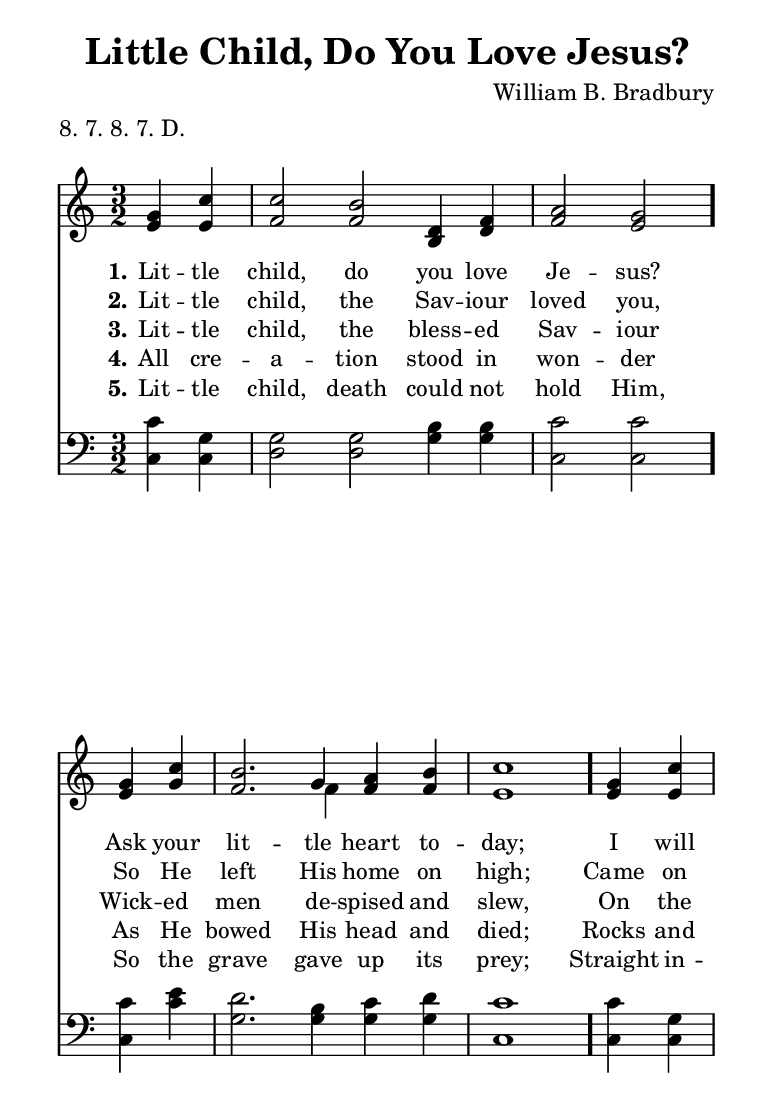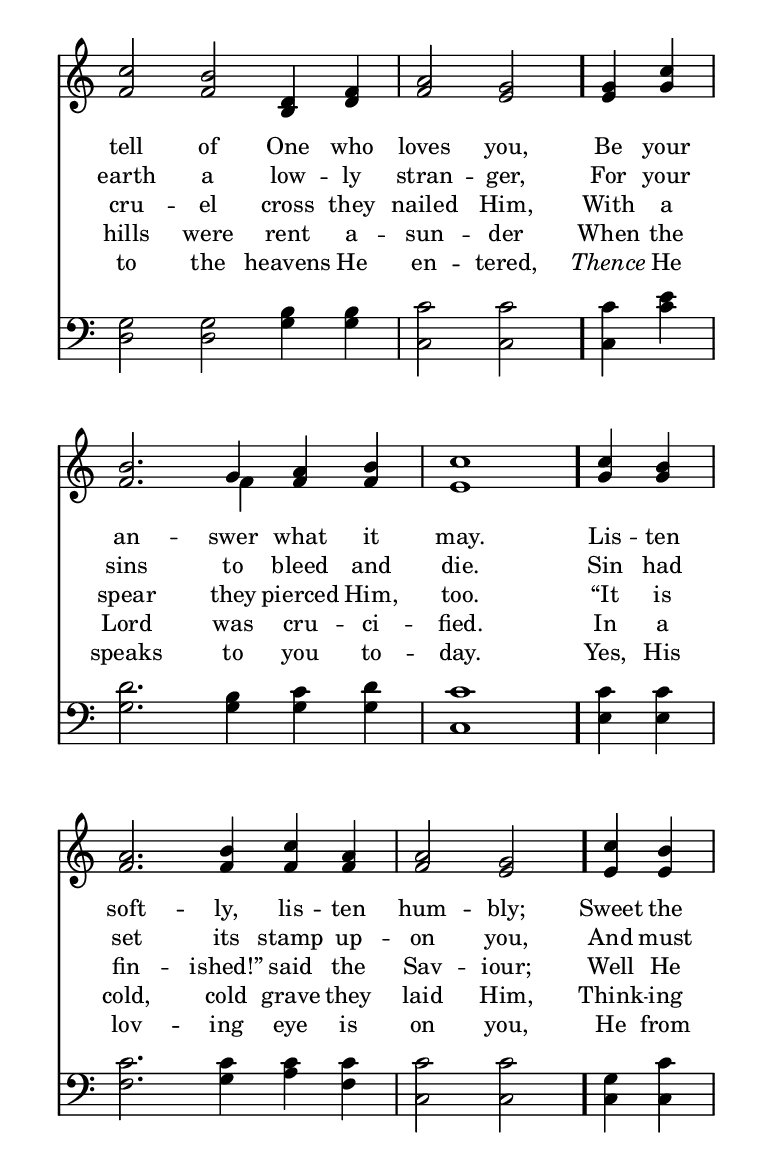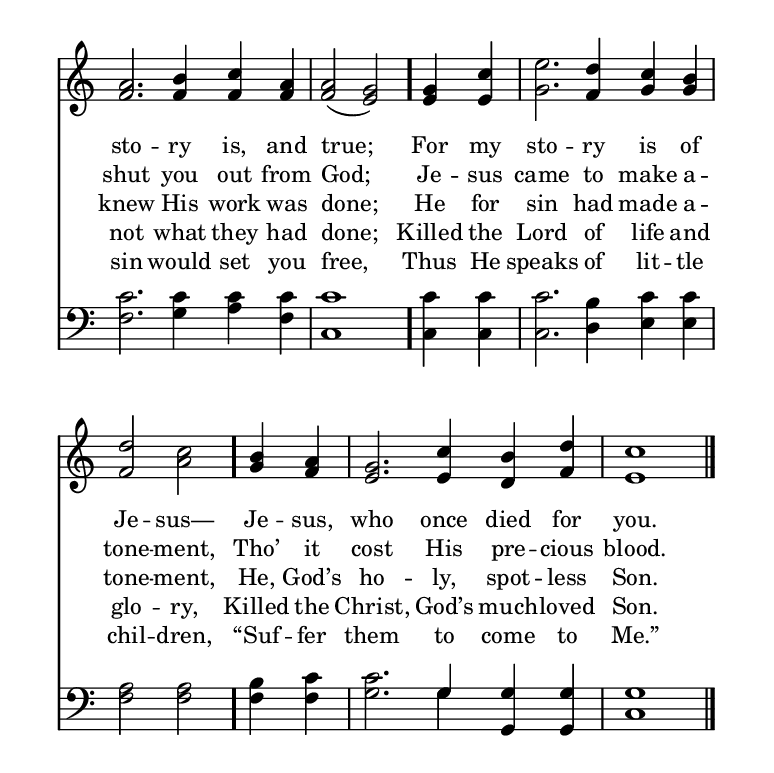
\include "common/global.ily"
\paper {
  \include "common/paper.ily"
}

\header{
  %children
  hymnnumber = "319"
  title = "Little Child, Do You Love Jesus?" % not found at hymnary.org
  tunename = "Montclair"
  meter = "8. 7. 8. 7. D."
  poet = ""
  composer = "William B. Bradbury" % see https://hymnary.org/tune/montclair_bradbury
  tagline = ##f
}

global = {
  \include "common/overrides.ily"
  \override Staff.TimeSignature.style = #'numbered
  \time 3/2
  \override Score.MetronomeMark.transparent = ##t % hide all fermata changes too
  \tempo 4=120
  \key c \major
  \partial 2
  \autoBeamOff
}

patternA = { c4 c | c2 c }
patternB = { c4 c | c2. c4 c c | c1 }
patternC = { c4 c | c2. c4 c c | c2 c }

notesSoprano = {
\global
\relative c'' {

  \changePitch \patternA { g c | c b d, f | a g }
  \changePitch \patternB { g c | b g a b | c }
  \changePitch \patternA { g c | c b d, f | a g }
  \changePitch \patternB { g c | b g a b | c }

  \changePitch \patternC { c b | a b c a | a g }
  \changePitch \patternC { c b | a b c a | a( g) }
  \changePitch \patternC { g c | e d c b | d c }
  \changePitch \patternB { b a | g c b d | c }

  \bar "|."

}
}

notesAlto = {
\global
\relative e' {

  \changePitch \patternA { e e | f f b, d | f e }
  \changePitch \patternB { e g | f f f f | e }
  \changePitch \patternA { e e | f f b, d | f e }
  \changePitch \patternB { e g | f f f f | e }

  \changePitch \patternC { g g | f f f f | f e }
  \changePitch \patternC { e e | f f f f | f( e) }
  \changePitch \patternC { e e | g f g g | f a }
  \changePitch \patternB { g f | e e d f | e }

}
}

notesTenor = {
\global
\relative a {

  \changePitch \patternA { c g | g g b b | c c }
  \changePitch \patternB { c e | d b c d | c }
  \changePitch \patternA { c g | g g b b | c c }
  \changePitch \patternB { c e | d b c d | c }

  \changePitch \patternC { c c | c c c c | c c }
  \changePitch \patternB { g c | c c c c | c }
  \changePitch \patternC { c c | c b c c | a a }
  \changePitch \patternB { b c | c g g g | g }

}
}

notesBass = {
\global
\relative f {

  \changePitch \patternA { c c | d d g g | c, c }
  \changePitch \patternB { c c' | g g g g | c, }
  \changePitch \patternA { c c | d d g g | c, c }
  \changePitch \patternB { c c' | g g g g | c, }

  \changePitch \patternC { e e | f g a f | c c }
  \changePitch \patternB { c c | f g a f | c }
  \changePitch \patternC { c c | c d e e | f f }
  \changePitch \patternB { f f | g g g, g | c }

}
}

wordsA = \lyricmode {
\set stanza = "1."

Lit -- tle child, do you love Je -- sus? \bar "."
Ask your lit -- tle heart to -- day; \bar "."
I will tell of One who loves you, \bar "."
Be your an -- swer what it may. \bar "."
Lis -- ten soft -- ly, lis -- ten hum -- bly; \bar "."
Sweet the sto -- ry is, and true; \bar "."
For my sto -- ry is of Je -- sus— \bar "."
Je -- sus, who once died for you. \bar "."

}

wordsB = \lyricmode {
\set stanza = "2."

Lit -- tle child, the Sav -- iour loved you,
So He left His home on high;
Came on earth a low -- ly stran -- ger,
For your sins to bleed and die.
Sin had set its stamp up -- on you,
And must shut you out from God;
Je -- sus came to make a -- tone -- ment,
Tho’ it cost His pre -- cious blood.

}

wordsC = \lyricmode {
\set stanza = "3."

Lit -- tle child, the bless -- ed Sav -- iour
Wick -- ed men de -- spised and slew,
On the cru -- el cross they nailed Him,
With a spear they pierced Him, too.
“It is fin -- ished!” said the Sav -- iour;
Well He knew His work was done;
He for sin had made a -- tone -- ment,
He, God’s ho -- ly, spot -- less Son.

}

wordsD = \lyricmode {
\set stanza = "4."

All cre -- a -- tion stood in won -- der
As He bowed His head and died;
Rocks and hills were rent a -- sun -- der
When the Lord was cru -- ci -- fied.
In a cold, cold grave they laid Him,
Think -- ing not what they had done;
Killed the Lord of life and glo -- ry,
Killed the Christ, God’s much -- loved Son.

}

wordsE = \lyricmode {
\set stanza = "5."

Lit -- tle child, death could not hold Him,
So the grave gave up its prey;
Straight in -- to the heavens He en -- tered,
\italicsOn Thence \italicsOff He speaks to you to -- day.
Yes, His lov -- ing eye is on you,
He from sin would set you free,
Thus He speaks of lit -- tle chil -- dren,
“Suf -- fer them to come to Me.”

}

\score {
  \context ChoirStaff <<
    \context Staff = upper <<
      \set Staff.autoBeaming = ##f
      \set ChoirStaff.systemStartDelimiter = #'SystemStartBar
      \set ChoirStaff.printPartCombineTexts = ##f
      \partcombine #'(2 . 11) \notesSoprano \notesAlto
      \context NullVoice = sopranos { \voiceOne << \notesSoprano >> }
      \context Lyrics = one   \lyricsto sopranos \wordsA
      \context Lyrics = two   \lyricsto sopranos \wordsB
      \context Lyrics = three \lyricsto sopranos \wordsC
      \context Lyrics = four  \lyricsto sopranos \wordsD
      \context Lyrics = five  \lyricsto sopranos \wordsE
    >>
    \context Staff = men <<
      \set Staff.autoBeaming = ##f
      \clef bass
      \set ChoirStaff.printPartCombineTexts = ##f
      \partcombine #'(2 . 11) \notesTenor \notesBass
    >>
  >>
  \layout {
    \include "common/layout.ily"
  }
  #(cond ((ly:get-option 'eog-midi-permitted) #{ \midi{
    \include "common/midi.ily"
  } #}))
}

\version "2.19.49"  % necessary for upgrading to future LilyPond versions.

% vi:set et ts=2 sw=2 ai nocindent syntax=lilypond:
